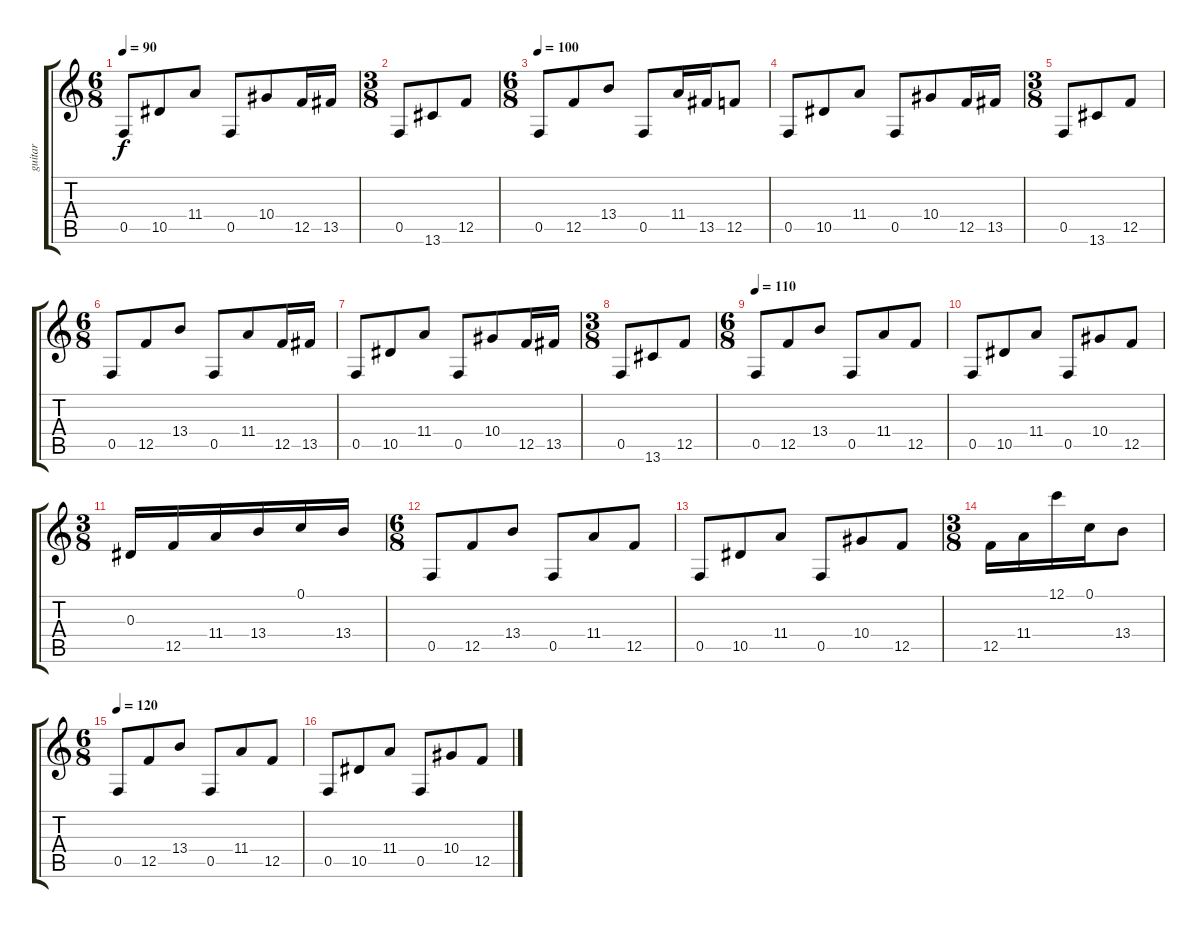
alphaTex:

\track ("guitar" "guitar") {instrument overdrivenguitar}
\staff {score tabs}
\tuning (C4 G3 Eb3 Bb2 F2 C2) {hide}
\ts (6 8)
\tempo 90
\clef g2
\ks c
0.5.8{dy f} 10.5.8 11.4.8 0.5.8 10.4.8 12.5.16 13.5.16 |
\ts (3 8)
0.5.8 13.6.8 12.5.8 |
\ts (6 8)
\tempo 100
0.5.8 12.5.8 13.4.8 0.5.8 11.4.16 13.5.16 12.5.8 |
0.5.8 10.5.8 11.4.8 0.5.8 10.4.8 12.5.16 13.5.16 |
\ts (3 8)
0.5.8 13.6.8 12.5.8 |
\ts (6 8)
0.5.8 12.5.8 13.4.8 0.5.8 11.4.8 12.5.16 13.5.16 |
0.5.8 10.5.8 11.4.8 0.5.8 10.4.8 12.5.16 13.5.16 |
\ts (3 8)
0.5.8 13.6.8 12.5.8 |
\ts (6 8)
\section ("" "")
\tempo 110
0.5.8 12.5.8 13.4.8 0.5.8 11.4.8 12.5.8 |
0.5.8 10.5.8 11.4.8 0.5.8 10.4.8 12.5.8 |
\ts (3 8)
0.3.16 12.5.16 11.4.16 13.4.16 0.1.16 13.4.16 |
\ts (6 8)
0.5.8 12.5.8 13.4.8 0.5.8 11.4.8 12.5.8 |
0.5.8 10.5.8 11.4.8 0.5.8 10.4.8 12.5.8 |
\ts (3 8)
12.5.16 11.4.16 12.1.16 0.1.16 13.4.8 |
\ts (6 8)
\tempo 120
0.5.8 12.5.8 13.4.8 0.5.8 11.4.8 12.5.8 |
0.5.8 10.5.8 11.4.8 0.5.8 10.4.8 12.5.8
